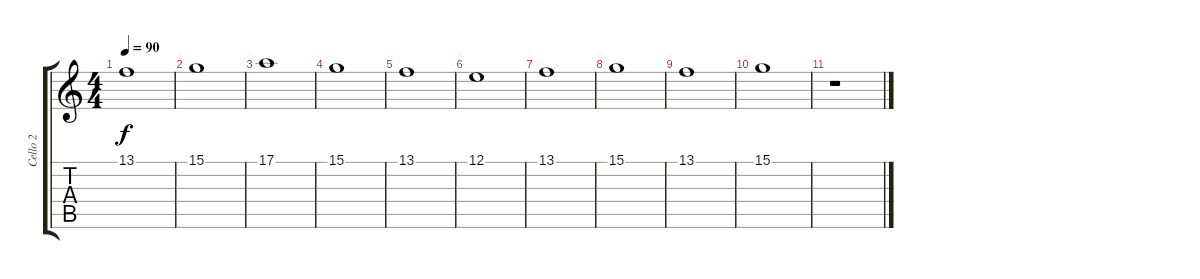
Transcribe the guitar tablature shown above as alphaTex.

\track ("Cello 2" "Cello 2") {instrument cello}
\staff {score tabs}
\tuning (E4 B3 G3 D3 A2 E2) {hide}
\ts (4 4)
\tempo 90
\clef g2
\ks c
13.1.1{dy f} |
15.1.1 |
17.1.1{volume 10 instrument stringensemble1} |
15.1.1 |
13.1.1 |
12.1.1 |
13.1.1{volume 10 instrument stringensemble1} |
15.1.1 |
13.1.1 |
15.1.1 |
r.1
